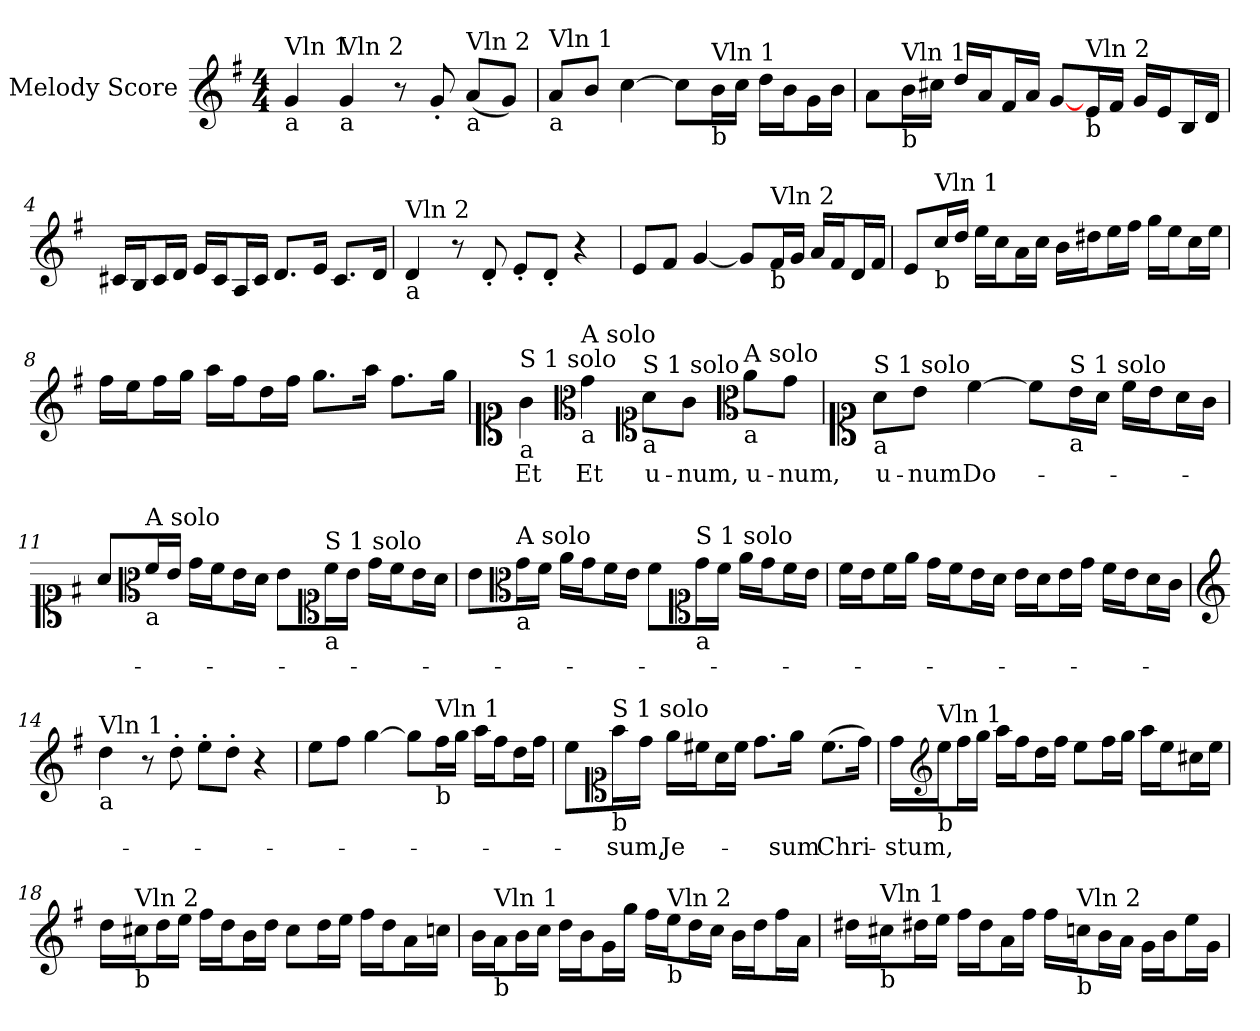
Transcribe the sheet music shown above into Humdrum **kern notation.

**kern	**text
*part1	*part1
*staff1	*staff1
*I"Melody Score	*
*k[f#]	*
*M4/4	*
*MM74	*
=1	=1
!LO:TX:a:t=Vln 1	!
!LO:TX:b:t=a	!
4g/	.
!LO:TX:a:t=Vln 2	!
!LO:TX:b:t=a	!
4g/	.
8r	.
8g'/	.
!LO:TX:a:t=Vln 2	!
!LO:TX:b:t=a	!
(8a/L	.
8g/J)	.
=2	=2
!LO:TX:a:t=Vln 1	!
!LO:TX:b:t=a	!
8a/L	.
8b/J	.
[4cc\	.
8cc\L]	.
!LO:TX:a:t=Vln 1	!
!LO:TX:b:t=b	!
16b\L	.
16cc\JJ	.
16dd\LL	.
16b\J	.
16g\L	.
16b\JJ	.
=3	=3
8a\L	.
!LO:TX:a:t=Vln 1	!
!LO:TX:b:t=b	!
16b\L	.
16cc#X\JJ	.
16dd/LL	.
16a/J	.
16f#/L	.
16a/JJ	.
[8g/L	.
!LO:TX:a:t=Vln 2	!
!LO:TX:b:t=b	!
16e/L	.
16f#/JJ	.
16g/LL	.
16e/J	.
16B/L	.
16d/JJ	.
=4	=4
16c#X/LL	.
16B/J	.
16c#/L	.
16d/JJ	.
16e/LL	.
16c#/J	.
16A/L	.
16c#/JJ	.
8.d/L	.
16e/Jk	.
8.c#/L	.
16d/Jk	.
=5	=5
!LO:TX:a:t=Vln 2	!
!LO:TX:b:t=a	!
4d/	.
8r	.
8d'/	.
8e'/L	.
8d'/J	.
4r	.
=6	=6
8e/L	.
8f#/J	.
[4g/	.
8g/L]	.
!LO:TX:a:t=Vln 2	!
!LO:TX:b:t=b	!
16f#/L	.
16g/JJ	.
16a/LL	.
16f#/J	.
16d/L	.
16f#/JJ	.
=7	=7
8e/L	.
!LO:TX:a:t=Vln 1	!
!LO:TX:b:t=b	!
16cc/L	.
16dd/JJ	.
16ee\LL	.
16cc\J	.
16a\L	.
16cc\JJ	.
16b\LL	.
16dd#X\J	.
16ee\L	.
16ff#\JJ	.
16gg\LL	.
16ee\J	.
16cc\L	.
16ee\JJ	.
=8	=8
16ff#\LL	.
16ee\J	.
16ff#\L	.
16gg\JJ	.
16aa\LL	.
16ff#\J	.
16dd\L	.
16ff#\JJ	.
8.gg\L	.
16aa\Jk	.
8.ff#\L	.
16gg\Jk	.
=9	=9
*clefC1	*
!LO:TX:a:t=S 1 solo	!
!LO:TX:b:t=a	!
!	!LO:LY:b
4g\	Et
*clefC3	*
!LO:TX:a:t=A solo	!
!LO:TX:b:t=a	!
!	!LO:LY:b
4g\	Et
*clefC1	*
!LO:TX:a:t=S 1 solo	!
!LO:TX:b:t=a	!
!	!LO:LY:b
8a\L	u-
!	!LO:LY:b
8g\J	-num,
*clefC3	*
!LO:TX:a:t=A solo	!
!LO:TX:b:t=a	!
!	!LO:LY:b
8a\L	u-
!	!LO:LY:b
8g\J	-num,
=10	=10
*clefC1	*
!LO:TX:a:t=S 1 solo	!
!LO:TX:b:t=a	!
!	!LO:LY:b
8a\L	u-
!	!LO:LY:b
8b\J	-num
!	!LO:LY:b
[4cc\	Do-
8cc\L]	.
!LO:TX:a:t=S 1 solo	!
!LO:TX:b:t=a	!
16b\L	.
16a\JJ	.
16cc\LL	.
16b\J	.
16a\L	.
16g\JJ	.
=11	=11
8a/L	.
*clefC3	*
!LO:TX:a:t=A solo	!
!LO:TX:b:t=a	!
16f#/L	.
16e/JJ	.
16g\LL	.
16f#\J	.
16e\L	.
16d\JJ	.
8e\L	.
*clefC1	*
!LO:TX:a:t=S 1 solo	!
!LO:TX:b:t=a	!
16cc\L	.
16b\JJ	.
16dd\LL	.
16cc\J	.
16b\L	.
16a\JJ	.
=12	=12
8b\L	.
*clefC3	*
!LO:TX:a:t=A solo	!
!LO:TX:b:t=a	!
16g\L	.
16f#\JJ	.
16a\LL	.
16g\J	.
16f#\L	.
16e\JJ	.
8f#\L	.
*clefC1	*
!LO:TX:a:t=S 1 solo	!
!LO:TX:b:t=a	!
16dd\L	.
16cc\JJ	.
16ee\LL	.
16dd\J	.
16cc\L	.
16b\JJ	.
=13	=13
16cc\LL	.
16b\J	.
16cc\L	.
16ee\JJ	.
16dd\LL	.
16cc\J	.
16b\L	.
16a\JJ	.
16b\LL	.
16a\J	.
16b\L	.
16dd\JJ	.
16cc\LL	.
16b\J	.
16a\L	.
16g\JJ	.
=14	=14
*clefG2	*
!LO:TX:a:t=Vln 1	!
!LO:TX:b:t=a	!
4dd\	.
8r	.
8dd'\	.
8ee'\L	.
8dd'\J	.
4r	.
=15	=15
8ee\L	.
8ff#\J	.
[4gg\	.
8gg\L]	.
!LO:TX:a:t=Vln 1	!
!LO:TX:b:t=b	!
16ff#\L	.
16gg\JJ	.
16aa\LL	.
16ff#\J	.
16dd\L	.
16ff#\JJ	.
=16	=16
8ee\L	.
*clefC1	*
!LO:TX:a:t=S 1 solo	!
!LO:TX:b:t=b	!
!	!LO:LY:b
16ff#\L	-sum,
16dd\JJ	.
!	!LO:LY:b
16ee\LL	Je-
16cc#X\J	.
16a\L	.
16cc#\JJ	.
8.dd\L	.
!	!LO:LY:b
16ee\Jk	-sum
!	!LO:LY:b
(8.cc#\L	Chri-
16dd\Jk)	.
=17	=17
!	!LO:LY:b
16dd\LL	-stum,
*clefG2	*
!LO:TX:a:t=Vln 1	!
!LO:TX:b:t=b	!
16ee\J	.
16ff#\L	.
16gg\JJ	.
16aa\LL	.
16ff#\J	.
16dd\L	.
16ff#\JJ	.
8ee\L	.
16ff#\L	.
16gg\JJ	.
16aa\LL	.
16ee\J	.
16cc#X\L	.
16ee\JJ	.
=18	=18
16dd\LL	.
!LO:TX:a:t=Vln 2	!
!LO:TX:b:t=b	!
16cc#X\J	.
16dd\L	.
16ee\JJ	.
16ff#\LL	.
16dd\J	.
16b\L	.
16dd\JJ	.
8cc#\L	.
16dd\L	.
16ee\JJ	.
16ff#\LL	.
16dd\J	.
16a\L	.
16ccn\JJ	.
=19	=19
16b\LL	.
!LO:TX:a:t=Vln 1	!
!LO:TX:b:t=b	!
16a\J	.
16b\L	.
16cc\JJ	.
16dd\LL	.
16b\J	.
16g\L	.
16gg\JJ	.
16ff#\LL	.
!LO:TX:a:t=Vln 2	!
!LO:TX:b:t=b	!
16ee\J	.
16dd\L	.
16cc\JJ	.
16b\LL	.
16dd\J	.
16ff#\L	.
16a\JJ	.
=20	=20
16dd#X\LL	.
!LO:TX:a:t=Vln 1	!
!LO:TX:b:t=b	!
16cc#X\J	.
16dd#X\L	.
16ee\JJ	.
16ff#\LL	.
16dd#\J	.
16a\L	.
16ff#\JJ	.
16ff#\LL	.
!LO:TX:a:t=Vln 2	!
!LO:TX:b:t=b	!
16cc\J	.
16b\L	.
16a\JJ	.
16g\LL	.
16b\J	.
16ee\L	.
16g\JJ	.
=	=
*-	*-
